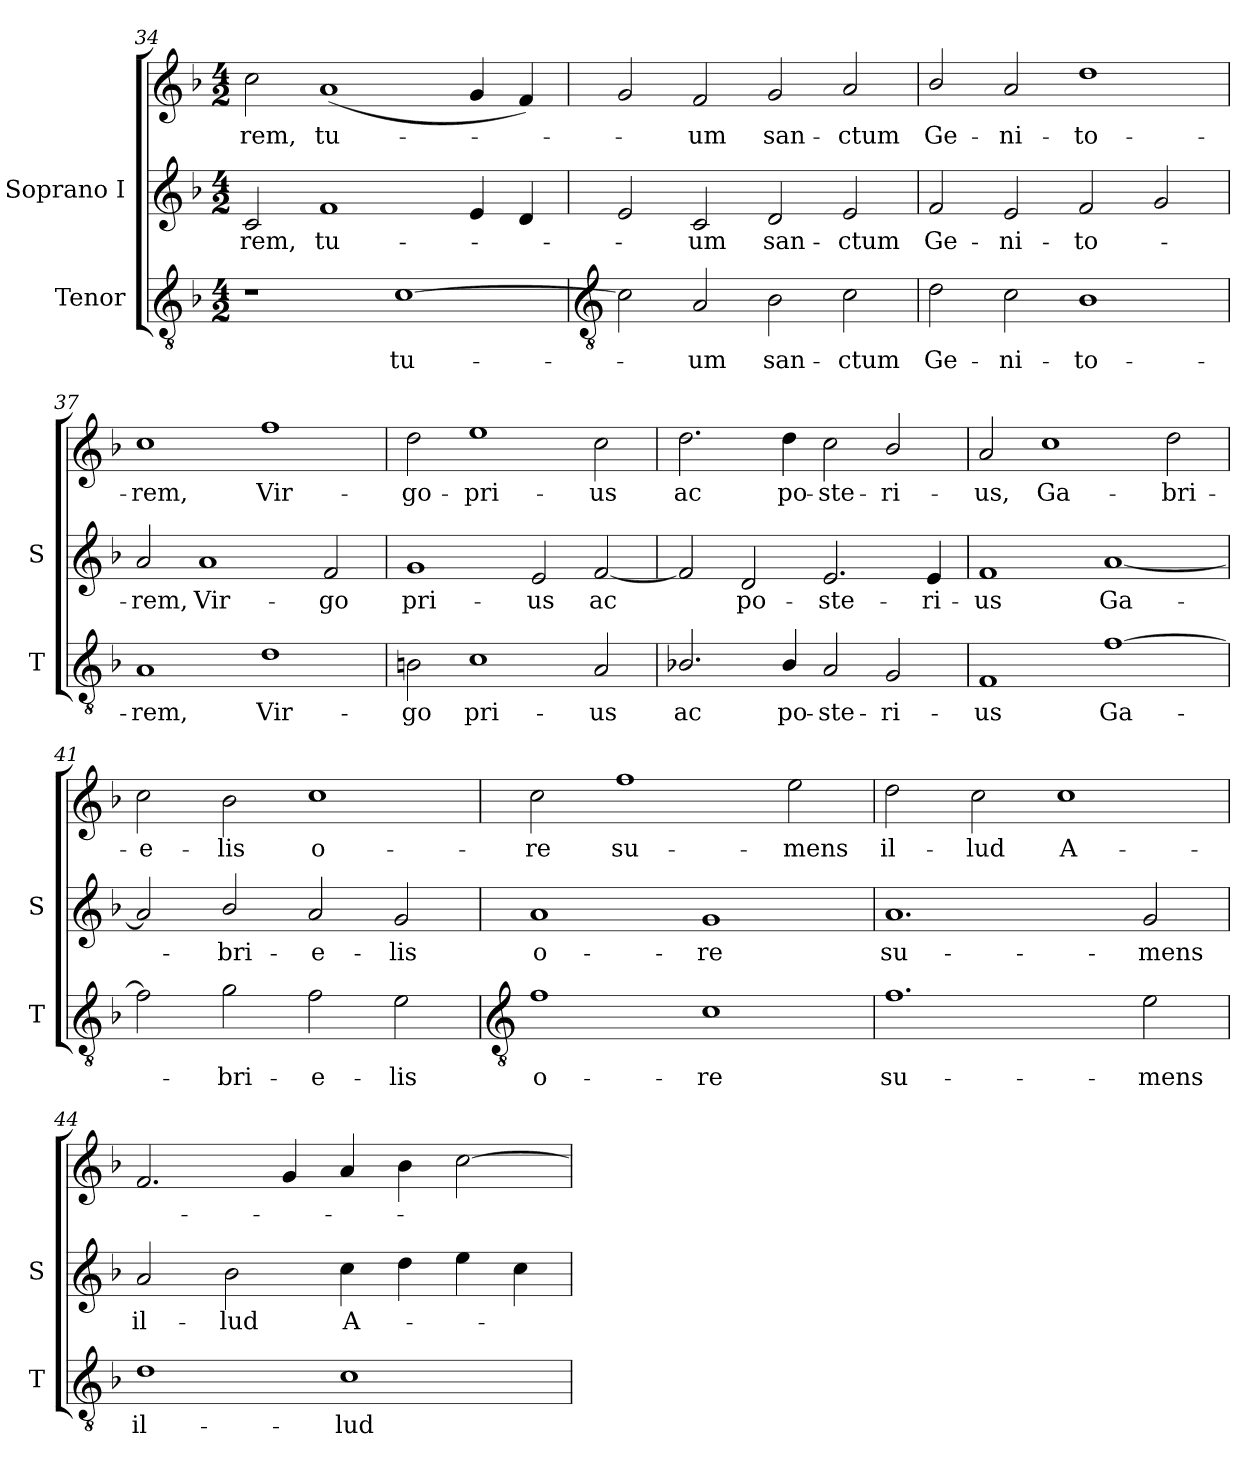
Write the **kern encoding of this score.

**kern	**text	**kern	**text	**kern	**text
*part2	*part2	*part1	*part1	*part1	*part1
*staff3	*staff3	*staff2	*staff2	*staff1	*staff1
*I"Tenor	*	*I"Soprano I	*	*	*
*I'T	*	*I'S	*	*	*
*clefGv2	*	*clefG2	*	*clefG2	*
*k[b-]	*	*k[b-]	*	*k[b-]	*
*F:	*	*F:	*	*F:	*
*M4/2	*	*M4/2	*	*M4/2	*
=34	=34	=34	=34	=34	=34
!	!	!	!LO:LY:b	!	!LO:LY:b
1r	.	2c	rem,	2cc	-rem,
!	!	!	!LO:LY:b	!	!LO:LY:b
.	.	1f	tu-	(<1a	tu-
!	!LO:LY:b	!	!	!	!
[1c	tu-	.	.	.	.
.	.	4e	.	4g	.
.	.	4d	.	4f)	.
!!LO:LB:g=z
=35	=35	=35	=35	=35	=35
*clefGv2	*	*	*	*	*
2c]	.	2e	.	2g	.
!	!LO:LY:b	!	!LO:LY:b	!	!LO:LY:b
2A	um	2c	um	2f	um
!	!LO:LY:b	!	!LO:LY:b	!	!LO:LY:b
2B-	san-	2d	san-	2g	san-
!	!LO:LY:b	!	!LO:LY:b	!	!LO:LY:b
2c	-ctum	2e	-ctum	2a	-ctum
=36	=36	=36	=36	=36	=36
!	!LO:LY:b	!	!LO:LY:b	!	!LO:LY:b
2d	Ge-	2f	-Ge-	2b-/	Ge-
!	!LO:LY:b	!	!LO:LY:b	!	!LO:LY:b
2c	-ni-	2e	-ni-	2a	-ni-
!	!LO:LY:b	!	!LO:LY:b	!	!LO:LY:b
1B-	-to-	2f	-to-	1dd	-to-
.	.	2g	.	.	.
=37	=37	=37	=37	=37	=37
!	!LO:LY:b	!	!LO:LY:b	!	!LO:LY:b
1A	-rem,	2a	-rem,	1cc	rem,
!	!	!	!LO:LY:b	!	!
.	.	1a	Vir-	.	.
!	!LO:LY:b	!	!	!	!LO:LY:b
1d	Vir-	.	.	1ff	Vir-
!	!	!	!LO:LY:b	!	!
.	.	2f	-go	.	.
=38	=38	=38	=38	=38	=38
!	!LO:LY:b	!	!LO:LY:b	!	!LO:LY:b
2Bn	-go	1g	pri-	2dd	go-
!	!LO:LY:b	!	!	!	!LO:LY:b
1c	pri-	.	.	1ee	-pri-
!	!	!	!LO:LY:b	!	!
.	.	2e	-us	.	.
!	!LO:LY:b	!	!LO:LY:b	!	!LO:LY:b
2A	-us	[2f	ac	2cc	-us
=39	=39	=39	=39	=39	=39
!	!LO:LY:b	!	!	!	!LO:LY:b
2.B-X/	ac	2f]	.	2.dd	ac
!	!	!	!LO:LY:b	!	!
.	.	2d	-po-	.	.
!	!LO:LY:b	!	!	!	!LO:LY:b
4B-/	po-	.	.	4dd	po-
!	!LO:LY:b	!	!LO:LY:b	!	!LO:LY:b
2A	-ste-	2.e	-ste-	2cc	-ste-
!	!LO:LY:b	!	!	!	!LO:LY:b
2G	-ri-	.	.	2b-/	-ri-
!	!	!	!LO:LY:b	!	!
.	.	4e	-ri-	.	.
=40	=40	=40	=40	=40	=40
!	!LO:LY:b	!	!LO:LY:b	!	!LO:LY:b
1F	-us	1f	-us	2a	-us,
!	!	!	!	!	!LO:LY:b
.	.	.	.	1cc	Ga-
!	!LO:LY:b	!	!LO:LY:b	!	!
[1f	Ga-	[1a	Ga-	.	.
!	!	!	!	!	!LO:LY:b
.	.	.	.	2dd	-bri-
=41	=41	=41	=41	=41	=41
!	!	!	!	!	!LO:LY:b
2f]	.	2a]	.	2cc	e-
!	!LO:LY:b	!	!LO:LY:b	!	!LO:LY:b
2g	bri-	2b-/	-bri-	2b-	-lis
!	!LO:LY:b	!	!LO:LY:b	!	!LO:LY:b
2f	-e-	2a	-e-	1cc	o-
!	!LO:LY:b	!	!LO:LY:b	!	!
2e	-lis	2g	-lis	.	.
!!LO:LB:g=z
=42	=42	=42	=42	=42	=42
*clefGv2	*	*	*	*	*
!	!LO:LY:b	!	!LO:LY:b	!	!LO:LY:b
1f	o-	1a	o-	2cc	re
!	!	!	!	!	!LO:LY:b
.	.	.	.	1ff	su-
!	!LO:LY:b	!	!LO:LY:b	!	!
1c	-re	1g	-re	.	.
!	!	!	!	!	!LO:LY:b
.	.	.	.	2ee	-mens
=43	=43	=43	=43	=43	=43
!	!LO:LY:b	!	!LO:LY:b	!	!LO:LY:b
1.f	su-	1.a	su-	2dd	il-
!	!	!	!	!	!LO:LY:b
.	.	.	.	2cc	-lud
!	!	!	!	!	!LO:LY:b
.	.	.	.	1cc	A-
!	!LO:LY:b	!	!LO:LY:b	!	!
2e	-mens	2g	-mens	.	.
=44	=44	=44	=44	=44	=44
!	!LO:LY:b	!	!LO:LY:b	!	!
1d	il-	2a	il-	2.f	.
!	!	!	!LO:LY:b	!	!
.	.	2b-	-lud	.	.
.	.	.	.	4g	.
!	!LO:LY:b	!	!LO:LY:b	!	!
1c	-lud	4cc	A-	4a	.
.	.	4dd	.	4b-	.
.	.	4ee	.	[2cc	.
.	.	4cc	.	.	.
=	=	=	=	=	=
*-	*-	*-	*-	*-	*-
